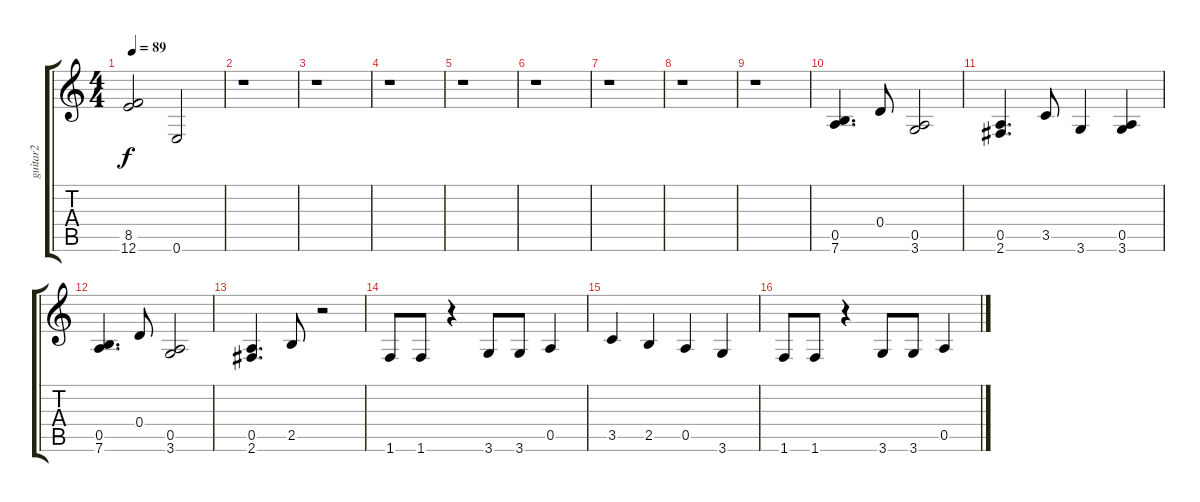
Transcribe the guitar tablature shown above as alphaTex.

\track ("guitar2" "guitar2") {instrument overdrivenguitar}
\staff {score tabs}
\tuning (E4 B3 G3 D3 A2 E2) {hide}
\ts (4 4)
\tempo 89
\clef g2
\ks c
(8.5 12.6).2{dy f} 0.6.2 |
r.1 |
r.1 |
r.1 |
r.1 |
r.1 |
r.1 |
r.1 |
r.1 |
(0.5 7.6).4{d} 0.4.8 (0.5 3.6).2 |
(0.5 2.6).4{d} 3.5.8 3.6.4 (0.5 3.6).4 |
(0.5 7.6).4{d} 0.4.8 (0.5 3.6).2 |
(0.5 2.6).4{d} 2.5.8 r.2 |
1.6.8 1.6.8 r.4 3.6.8 3.6.8 0.5.4 |
3.5.4 2.5.4 0.5.4 3.6.4 |
1.6.8 1.6.8 r.4 3.6.8 3.6.8 0.5.4
